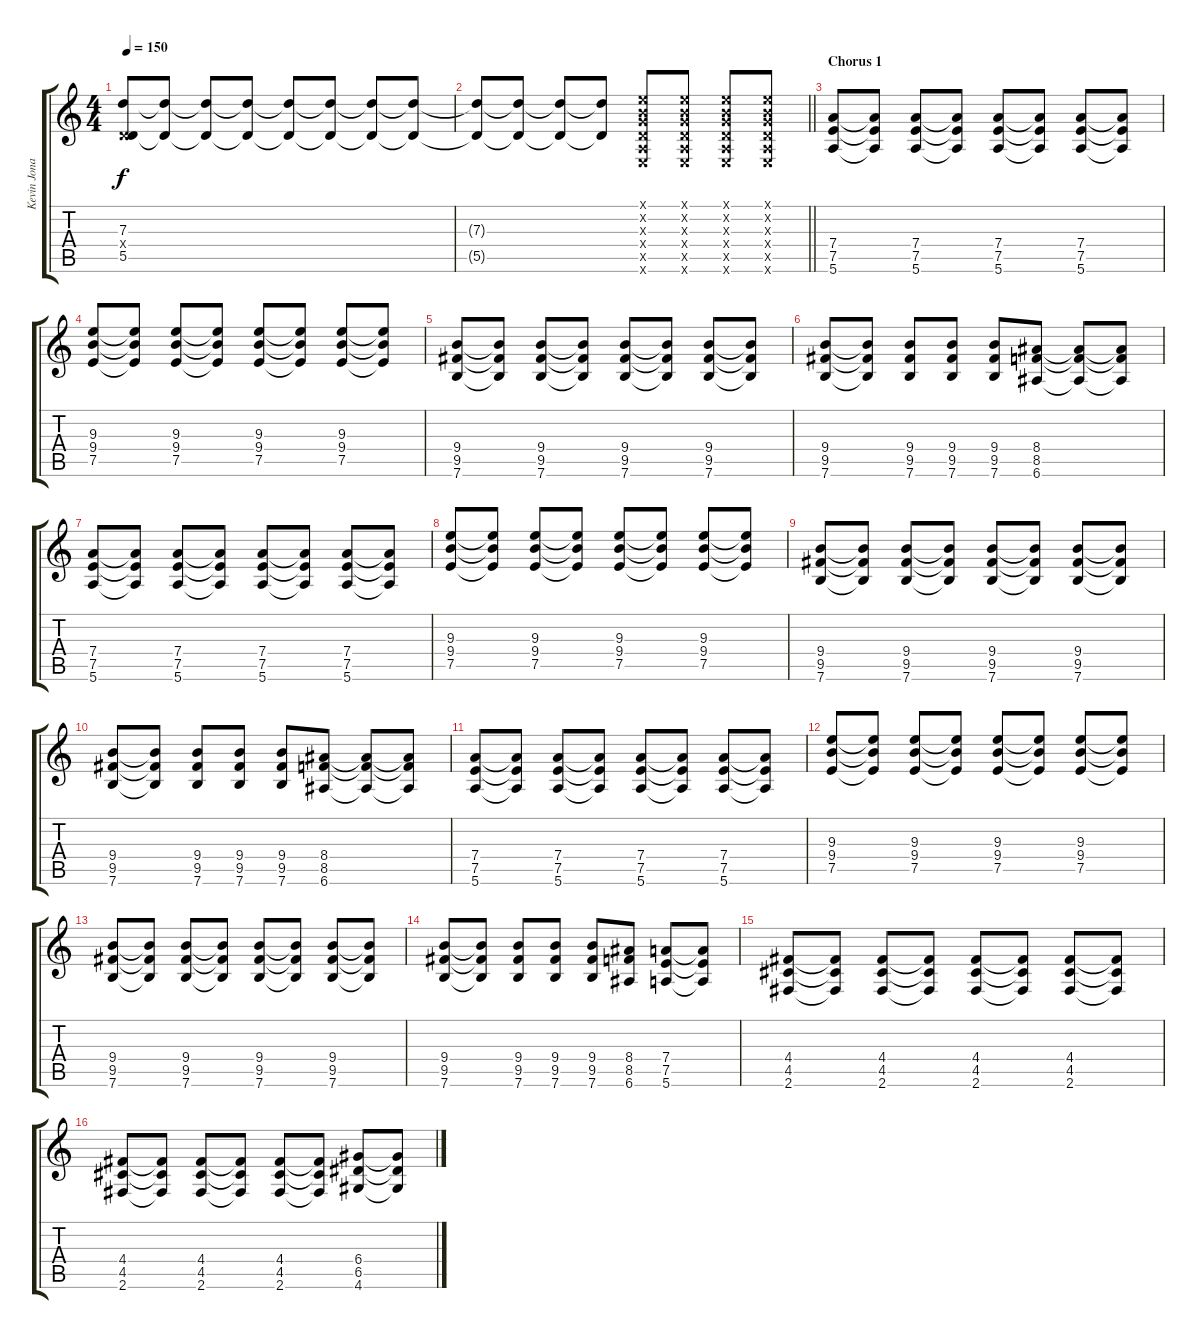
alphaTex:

\track ("Kevin Jonas" "Kevin Jona") {instrument distortionguitar}
\staff {score tabs}
\tuning (E4 B3 G3 D3 A2 E2) {hide}
\ts (4 4)
\tempo 150
\clef g2
\ks c
(7.3 0.4{x} 5.5).8{dy f} (7.3{t} 5.5{t}).8 (7.3{t} 5.5{t}).8 (7.3{t} 5.5{t}).8 (7.3{t} 5.5{t}).8 (7.3{t} 5.5{t}).8 (7.3{t} 5.5{t}).8 (7.3{t} 5.5{t}).8 |
\barLineRight lightlight
(7.3{t} 5.5{t}).8 (7.3{t} 5.5{t}).8 (7.3{t} 5.5{t}).8 (7.3{t} 5.5{t}).8 (0.1{x} 0.2{x} 0.3{x} 0.4{x} 0.5{x} 0.6{x}).8 (0.1{x} 0.2{x} 0.3{x} 0.4{x} 0.5{x} 0.6{x}).8 (0.1{x} 0.2{x} 0.3{x} 0.4{x} 0.5{x} 0.6{x}).8 (0.1{x} 0.2{x} 0.3{x} 0.4{x} 0.5{x} 0.6{x}).8 |
\section ("" "Chorus 1")
(7.4 7.5 5.6).8 (7.4{t} 7.5{t} 5.6{t}).8 (7.4 7.5 5.6).8 (7.4{t} 7.5{t} 5.6{t}).8 (7.4 7.5 5.6).8 (7.4{t} 7.5{t} 5.6{t}).8 (7.4 7.5 5.6).8 (7.4{t} 7.5{t} 5.6{t}).8 |
(9.3 9.4 7.5).8 (9.3{t} 9.4{t} 7.5{t}).8 (9.3 9.4 7.5).8 (9.3{t} 9.4{t} 7.5{t}).8 (9.3 9.4 7.5).8 (9.3{t} 9.4{t} 7.5{t}).8 (9.3 9.4 7.5).8 (9.3{t} 9.4{t} 7.5{t}).8 |
(9.4 9.5 7.6).8 (9.4{t} 9.5{t} 7.6{t}).8 (9.4 9.5 7.6).8 (9.4{t} 9.5{t} 7.6{t}).8 (9.4 9.5 7.6).8 (9.4{t} 9.5{t} 7.6{t}).8 (9.4 9.5 7.6).8 (9.4{t} 9.5{t} 7.6{t}).8 |
(9.4 9.5 7.6).8 (9.4{t} 9.5{t} 7.6{t}).8 (9.4 9.5 7.6).8 (9.4 9.5 7.6).8 (9.4 9.5 7.6).8 (8.4 8.5 6.6).8 (8.4{t} 8.5{t} 6.6{t}).8 (8.4{t} 8.5{t} 6.6{t}).8 |
(7.4 7.5 5.6).8 (7.4{t} 7.5{t} 5.6{t}).8 (7.4 7.5 5.6).8 (7.4{t} 7.5{t} 5.6{t}).8 (7.4 7.5 5.6).8 (7.4{t} 7.5{t} 5.6{t}).8 (7.4 7.5 5.6).8 (7.4{t} 7.5{t} 5.6{t}).8 |
(9.3 9.4 7.5).8 (9.3{t} 9.4{t} 7.5{t}).8 (9.3 9.4 7.5).8 (9.3{t} 9.4{t} 7.5{t}).8 (9.3 9.4 7.5).8 (9.3{t} 9.4{t} 7.5{t}).8 (9.3 9.4 7.5).8 (9.3{t} 9.4{t} 7.5{t}).8 |
(9.4 9.5 7.6).8 (9.4{t} 9.5{t} 7.6{t}).8 (9.4 9.5 7.6).8 (9.4{t} 9.5{t} 7.6{t}).8 (9.4 9.5 7.6).8 (9.4{t} 9.5{t} 7.6{t}).8 (9.4 9.5 7.6).8 (9.4{t} 9.5{t} 7.6{t}).8 |
(9.4 9.5 7.6).8 (9.4{t} 9.5{t} 7.6{t}).8 (9.4 9.5 7.6).8 (9.4 9.5 7.6).8 (9.4 9.5 7.6).8 (8.4 8.5 6.6).8 (8.4{t} 8.5{t} 6.6{t}).8 (8.4{t} 8.5{t} 6.6{t}).8 |
(7.4 7.5 5.6).8 (7.4{t} 7.5{t} 5.6{t}).8 (7.4 7.5 5.6).8 (7.4{t} 7.5{t} 5.6{t}).8 (7.4 7.5 5.6).8 (7.4{t} 7.5{t} 5.6{t}).8 (7.4 7.5 5.6).8 (7.4{t} 7.5{t} 5.6{t}).8 |
(9.3 9.4 7.5).8 (9.3{t} 9.4{t} 7.5{t}).8 (9.3 9.4 7.5).8 (9.3{t} 9.4{t} 7.5{t}).8 (9.3 9.4 7.5).8 (9.3{t} 9.4{t} 7.5{t}).8 (9.3 9.4 7.5).8 (9.3{t} 9.4{t} 7.5{t}).8 |
(9.4 9.5 7.6).8 (9.4{t} 9.5{t} 7.6{t}).8 (9.4 9.5 7.6).8 (9.4{t} 9.5{t} 7.6{t}).8 (9.4 9.5 7.6).8 (9.4{t} 9.5{t} 7.6{t}).8 (9.4 9.5 7.6).8 (9.4{t} 9.5{t} 7.6{t}).8 |
(9.4 9.5 7.6).8 (9.4{t} 9.5{t} 7.6{t}).8 (9.4 9.5 7.6).8 (9.4 9.5 7.6).8 (9.4 9.5 7.6).8 (8.4 8.5 6.6).8 (7.4 7.5 5.6).8 (7.4{t} 7.5{t} 5.6{t}).8 |
(4.4 4.5 2.6).8 (4.4{t} 4.5{t} 2.6{t}).8 (4.4 4.5 2.6).8 (4.4{t} 4.5{t} 2.6{t}).8 (4.4 4.5 2.6).8 (4.4{t} 4.5{t} 2.6{t}).8 (4.4 4.5 2.6).8 (4.4{t} 4.5{t} 2.6{t}).8 |
(4.4 4.5 2.6).8 (4.4{t} 4.5{t} 2.6{t}).8 (4.4 4.5 2.6).8 (4.4{t} 4.5{t} 2.6{t}).8 (4.4 4.5 2.6).8 (4.4{t} 4.5{t} 2.6{t}).8 (6.4 6.5 4.6).8 (6.4{t} 6.5{t} 4.6{t}).8
